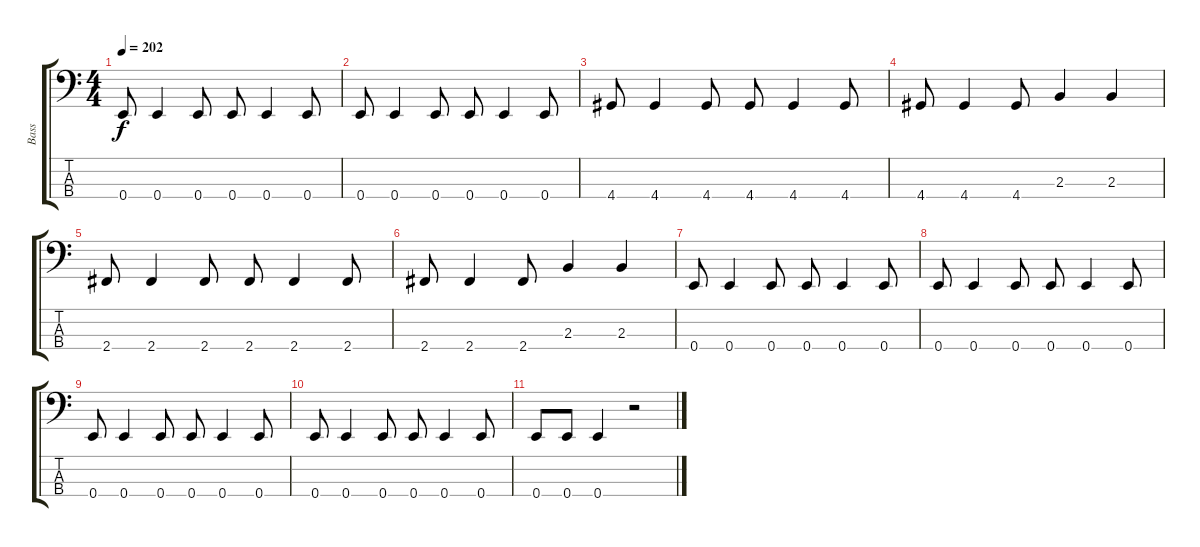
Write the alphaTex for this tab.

\track ("Bass" "Bass") {instrument slapbass2}
\staff {score tabs}
\tuning (G2 D2 A1 E1) {hide}
\ts (4 4)
\tempo 202
\clef f4
\ks c
0.4.8{dy f} 0.4.4 0.4.8 0.4.8 0.4.4 0.4.8 |
0.4.8 0.4.4 0.4.8 0.4.8 0.4.4 0.4.8 |
4.4.8 4.4.4 4.4.8 4.4.8 4.4.4 4.4.8 |
4.4.8 4.4.4 4.4.8 2.3.4 2.3.4 |
2.4.8 2.4.4 2.4.8 2.4.8 2.4.4 2.4.8 |
2.4.8 2.4.4 2.4.8 2.3.4 2.3.4 |
0.4.8 0.4.4 0.4.8 0.4.8 0.4.4 0.4.8 |
0.4.8 0.4.4 0.4.8 0.4.8 0.4.4 0.4.8 |
0.4.8 0.4.4 0.4.8 0.4.8 0.4.4 0.4.8 |
0.4.8 0.4.4 0.4.8 0.4.8 0.4.4 0.4.8 |
0.4.8 0.4.8 0.4.4 r.2
